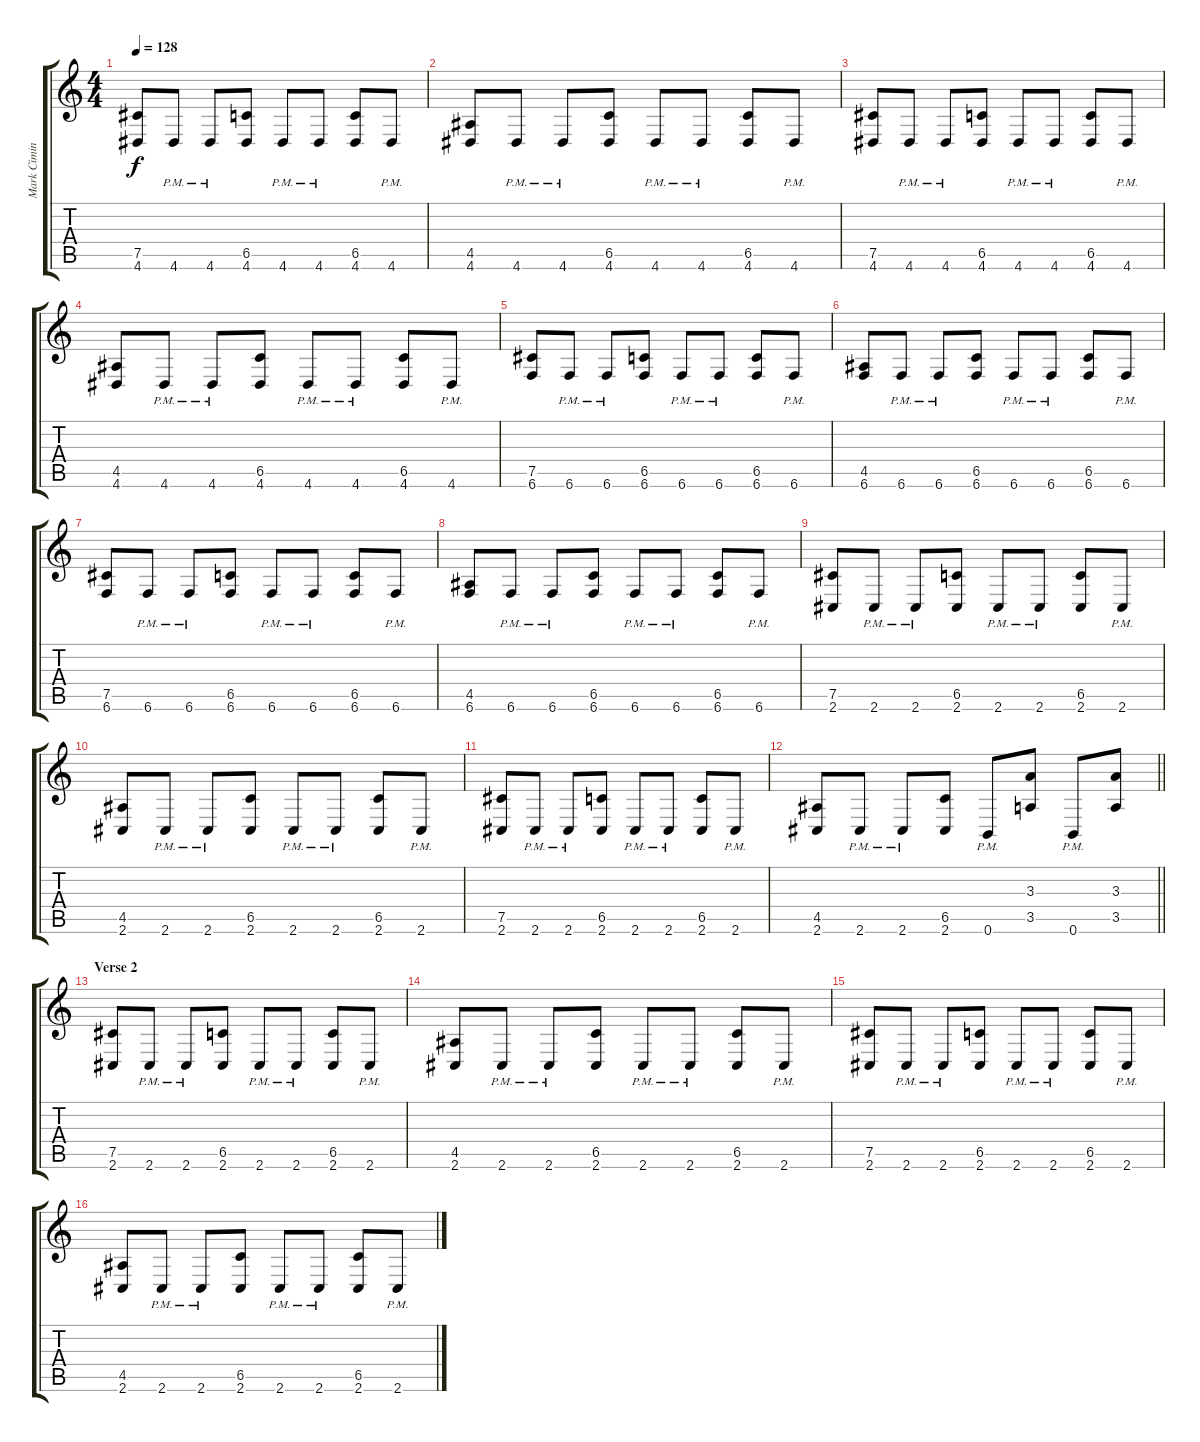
\track ("Mark Cimino" "Mark Cimin") {instrument distortionguitar}
\staff {score tabs}
\tuning (Eb4 B3 Gb3 B2 Gb2 B1) {hide}
\ts (4 4)
\tempo 128
\clef g2
\ks c
(7.5 4.6).8{dy f} 4.6{pm}.8 4.6{pm}.8 (6.5 4.6).8 4.6{pm}.8 4.6{pm}.8 (6.5 4.6).8 4.6{pm}.8 |
(4.5 4.6).8 4.6{pm}.8 4.6{pm}.8 (6.5 4.6).8 4.6{pm}.8 4.6{pm}.8 (6.5 4.6).8 4.6{pm}.8 |
(7.5 4.6).8 4.6{pm}.8 4.6{pm}.8 (6.5 4.6).8 4.6{pm}.8 4.6{pm}.8 (6.5 4.6).8 4.6{pm}.8 |
(4.5 4.6).8 4.6{pm}.8 4.6{pm}.8 (6.5 4.6).8 4.6{pm}.8 4.6{pm}.8 (6.5 4.6).8 4.6{pm}.8 |
(7.5 6.6).8 6.6{pm}.8 6.6{pm}.8 (6.5 6.6).8 6.6{pm}.8 6.6{pm}.8 (6.5 6.6).8 6.6{pm}.8 |
(4.5 6.6).8 6.6{pm}.8 6.6{pm}.8 (6.5 6.6).8 6.6{pm}.8 6.6{pm}.8 (6.5 6.6).8 6.6{pm}.8 |
(7.5 6.6).8 6.6{pm}.8 6.6{pm}.8 (6.5 6.6).8 6.6{pm}.8 6.6{pm}.8 (6.5 6.6).8 6.6{pm}.8 |
(4.5 6.6).8 6.6{pm}.8 6.6{pm}.8 (6.5 6.6).8 6.6{pm}.8 6.6{pm}.8 (6.5 6.6).8 6.6{pm}.8 |
(7.5 2.6).8 2.6{pm}.8 2.6{pm}.8 (6.5 2.6).8 2.6{pm}.8 2.6{pm}.8 (6.5 2.6).8 2.6{pm}.8 |
(4.5 2.6).8 2.6{pm}.8 2.6{pm}.8 (6.5 2.6).8 2.6{pm}.8 2.6{pm}.8 (6.5 2.6).8 2.6{pm}.8 |
(7.5 2.6).8 2.6{pm}.8 2.6{pm}.8 (6.5 2.6).8 2.6{pm}.8 2.6{pm}.8 (6.5 2.6).8 2.6{pm}.8 |
\barLineRight lightlight
(4.5 2.6).8 2.6{pm}.8 2.6{pm}.8 (6.5 2.6).8 0.6{pm}.8 (3.3 3.5).8 0.6{pm}.8 (3.3 3.5).8 |
\section ("" "Verse 2")
(7.5 2.6).8 2.6{pm}.8 2.6{pm}.8 (6.5 2.6).8 2.6{pm}.8 2.6{pm}.8 (6.5 2.6).8 2.6{pm}.8 |
(4.5 2.6).8 2.6{pm}.8 2.6{pm}.8 (6.5 2.6).8 2.6{pm}.8 2.6{pm}.8 (6.5 2.6).8 2.6{pm}.8 |
(7.5 2.6).8 2.6{pm}.8 2.6{pm}.8 (6.5 2.6).8 2.6{pm}.8 2.6{pm}.8 (6.5 2.6).8 2.6{pm}.8 |
(4.5 2.6).8 2.6{pm}.8 2.6{pm}.8 (6.5 2.6).8 2.6{pm}.8 2.6{pm}.8 (6.5 2.6).8 2.6{pm}.8
